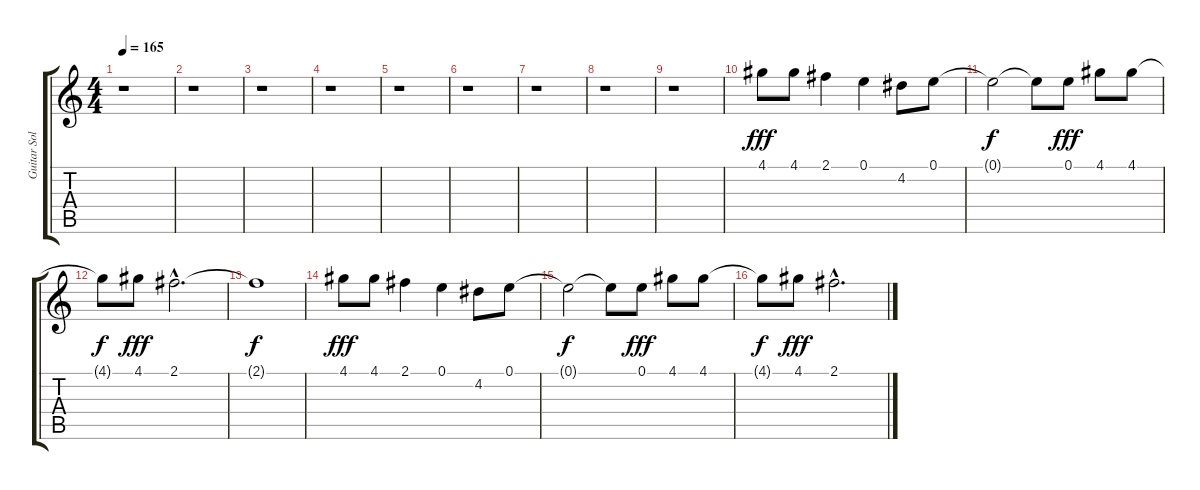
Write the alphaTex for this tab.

\track ("Guitar Solo 1-2-3-4" "Guitar Sol") {instrument distortionguitar}
\staff {score tabs}
\tuning (E4 B3 G3 D3 A2 E2) {hide}
\ts (4 4)
\tempo 165
\clef g2
\ks c
r.1{dy f} |
r.1 |
r.1 |
r.1 |
r.1 |
r.1 |
r.1 |
r.1 |
r.1 |
4.1.8{dy fff volume 16} 4.1.8 2.1.4 0.1.4 4.2.8 0.1.8 |
0.1{t}.2{dy f} 0.1{t}.8 0.1.8{dy fff} 4.1.8 4.1.8 |
4.1{t}.8{dy f} 4.1.8{dy fff} 2.1{hac}.2{d} |
2.1{t}.1{dy f} |
4.1.8{dy fff} 4.1.8 2.1.4 0.1.4 4.2.8 0.1.8 |
0.1{t}.2{dy f} 0.1{t}.8 0.1.8{dy fff} 4.1.8 4.1.8 |
4.1{t}.8{dy f} 4.1.8{dy fff} 2.1{hac}.2{d}
